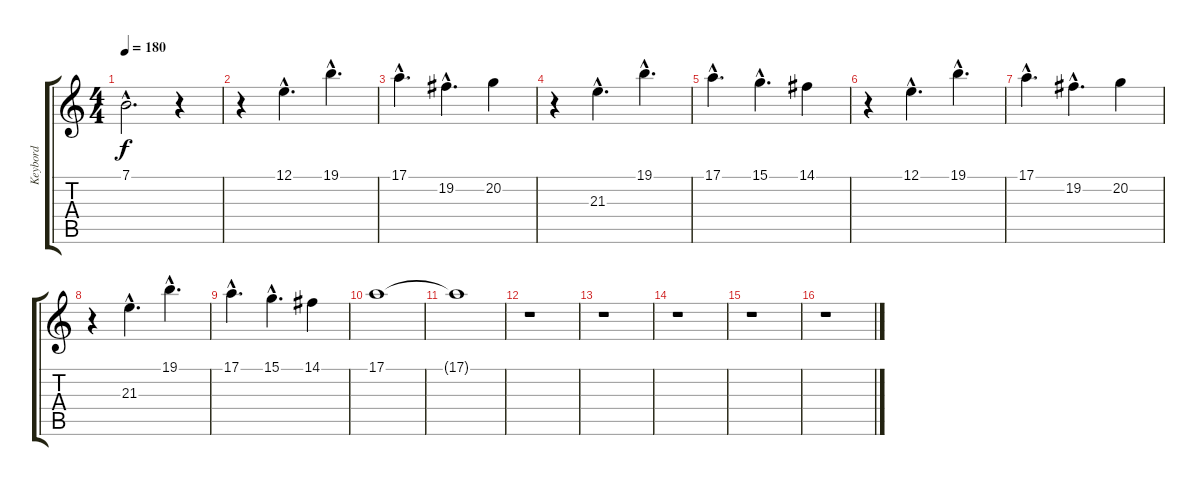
\track ("Keybord" "Keybord") {instrument lead2sawtooth}
\staff {score tabs}
\tuning (E4 B3 G3 D3 A2 E2) {hide}
\ts (4 4)
\tempo 180
\clef g2
\ks c
7.1{hac t}.2{d dy f} r.4 |
r.4 12.1{hac}.4{d} 19.1{hac}.4{d} |
17.1{hac}.4{d} 19.2{hac}.4{d} 20.2.4 |
r.4 21.3{hac}.4{d} 19.1{hac}.4{d} |
17.1{hac}.4{d} 15.1{hac}.4{d} 14.1.4 |
r.4 12.1{hac}.4{d} 19.1{hac}.4{d} |
17.1{hac}.4{d} 19.2{hac}.4{d} 20.2.4 |
r.4 21.3{hac}.4{d} 19.1{hac}.4{d} |
17.1{hac}.4{d} 15.1{hac}.4{d} 14.1.4 |
17.1.1 |
17.1{t}.1 |
r.1 |
r.1 |
r.1 |
r.1 |
r.1
